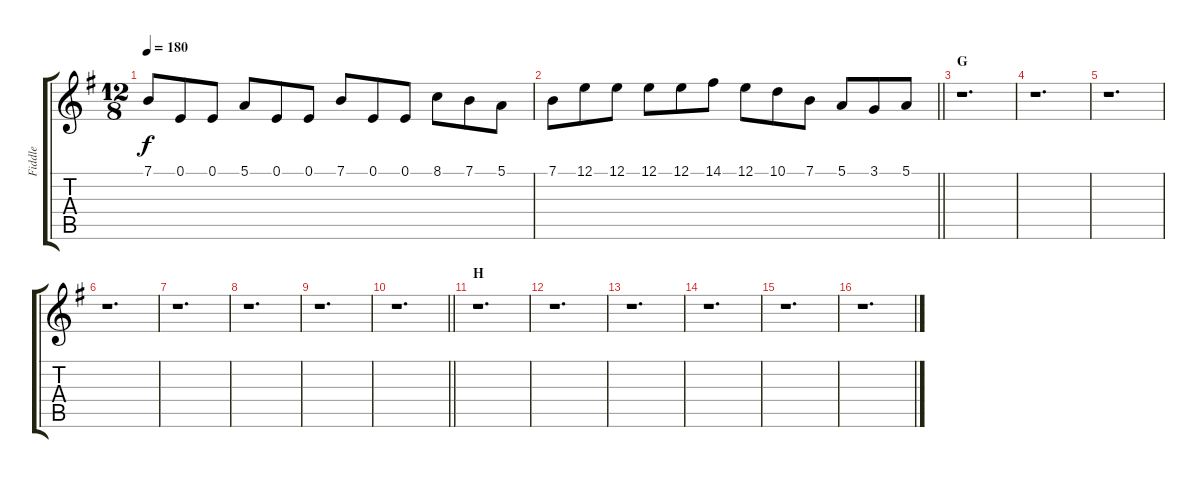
\track ("Fiddle" "Fiddle") {instrument fiddle}
\staff {score tabs}
\tuning (E4 B3 G3 D3 A2 E2) {hide}
\ts (12 8)
\tempo 180
\clef g2
\ks g
7.1.8{dy f} 0.1.8 0.1.8 5.1.8 0.1.8 0.1.8 7.1.8 0.1.8 0.1.8 8.1.8 7.1.8 5.1.8 |
\barLineRight lightlight
7.1.8 12.1.8 12.1.8 12.1.8 12.1.8 14.1.8 12.1.8 10.1.8 7.1.8 5.1.8 3.1.8 5.1.8 |
\section ("" "G")
r.1{d} |
r.1{d} |
r.1{d} |
r.1{d} |
r.1{d} |
r.1{d} |
r.1{d} |
\barLineRight lightlight
r.1{d} |
\section ("" "H")
r.1{d} |
r.1{d} |
r.1{d} |
r.1{d} |
r.1{d} |
r.1{d}
